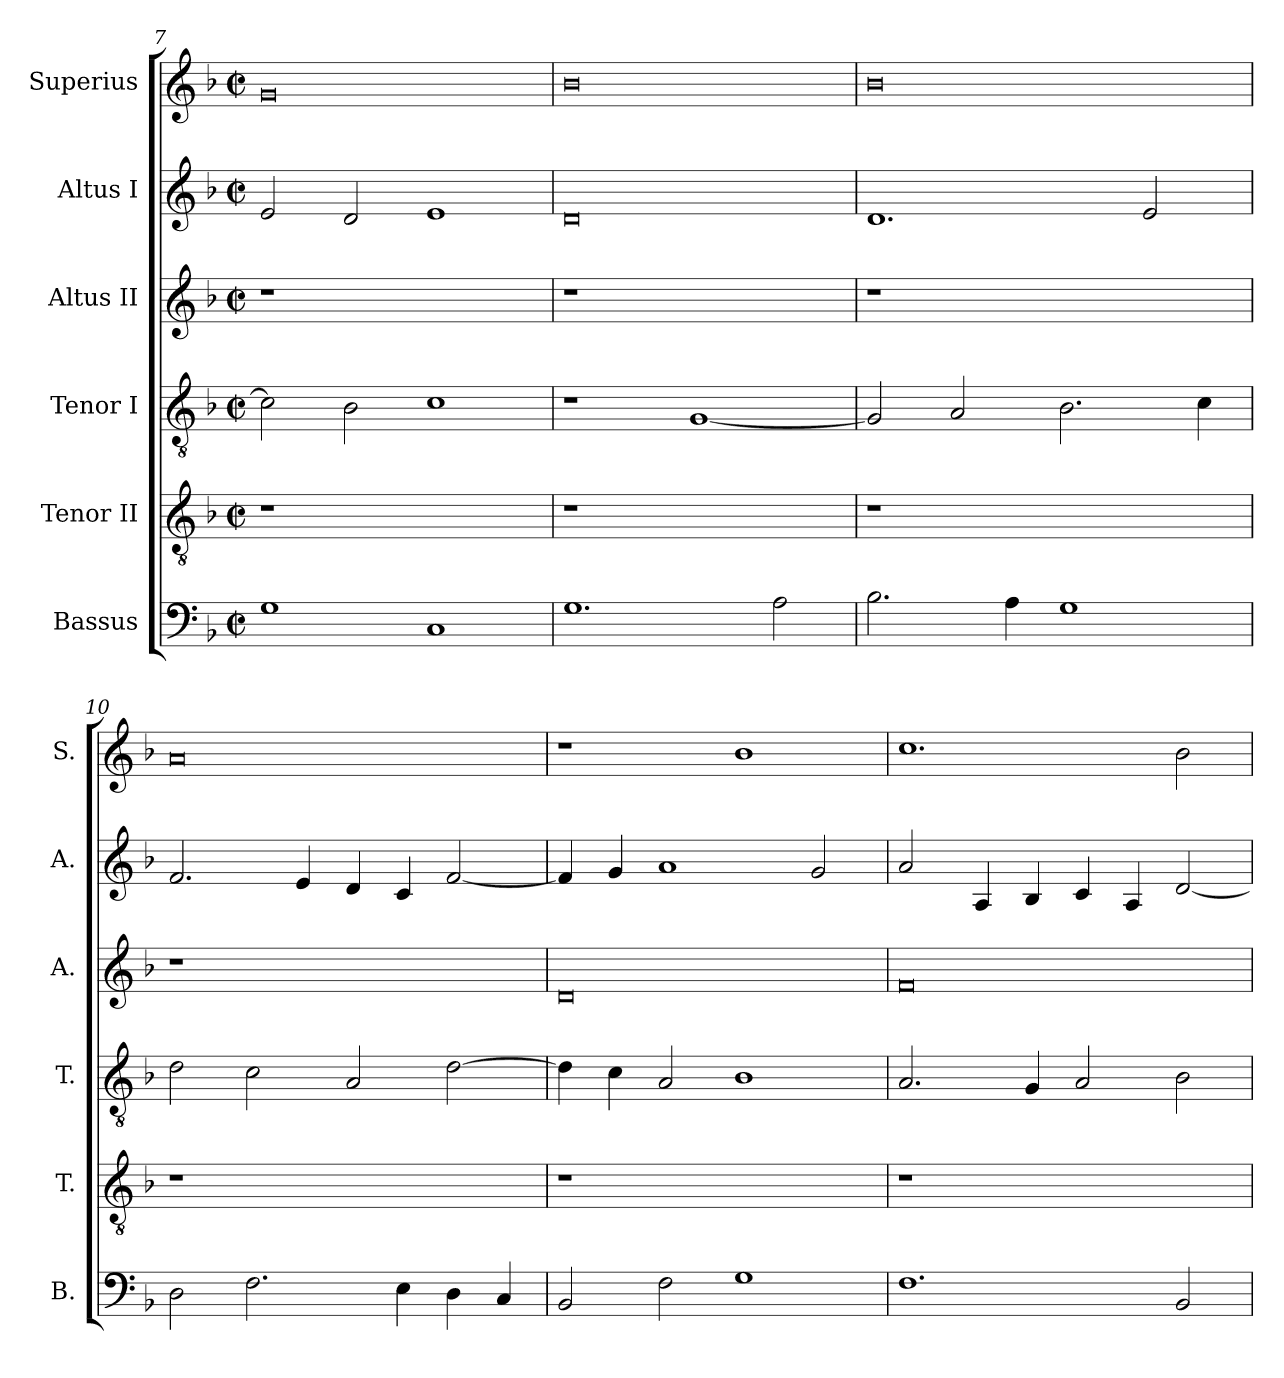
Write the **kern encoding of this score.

**kern	**kern	**kern	**kern	**kern	**kern
*part6	*part5	*part4	*part3	*part2	*part1
*staff6	*staff5	*staff4	*staff3	*staff2	*staff1
*I"Bassus	*I"Tenor II	*I"Tenor I	*I"Altus II	*I"Altus I	*I"Superius
*I'B.	*I'T.	*I'T.	*I'A.	*I'A.	*I'S.
*clefF4	*clefGv2	*clefGv2	*clefG2	*clefG2	*clefG2
*	*ITrd7c12	*ITrd7c12	*	*	*
*k[b-]	*k[b-]	*k[b-]	*k[b-]	*k[b-]	*k[b-]
*F:	*F:	*F:	*F:	*F:	*F:
*M2/2	*M2/2	*M2/2	*M2/2	*M2/2	*M2/2
*met(c|)	*met(c|)	*met(c|)	*met(c|)	*met(c|)	*met(c|)
=7	=7	=7	=7	=7	=7
!	!LO:N:vis=1	!	!LO:N:vis=1	!	!
1Gi	1r	2Ci\]	1r	2ei/	0gi
.	.	2BB-i\	.	2di/	.
1Ci	1ryy	1Ci	1ryy	1ei	.
=8	=8	=8	=8	=8	=8
!	!LO:N:vis=1	!	!LO:N:vis=1	!	!
1.Gi	1r	1r	1r	0di	0b-i
.	1ryy	[<1GGi	1ryy	.	.
2Ai\	.	.	.	.	.
=9	=9	=9	=9	=9	=9
!	!LO:N:vis=1	!	!LO:N:vis=1	!	!
2.B-i\	1r	2GGi/]	1r	1.di	0b-i
.	.	2AAi/	.	.	.
4Ai\	.	.	.	.	.
1Gi	1ryy	2.BB-i\	1ryy	.	.
.	.	.	.	2ei/	.
.	.	4Ci\	.	.	.
=10	=10	=10	=10	=10	=10
!	!LO:N:vis=1	!	!LO:N:vis=1	!	!
2Di\	1r	2Di\	1r	2.fi/	0ai
2.Fi\	.	2Ci\	.	.	.
.	.	.	.	4ei/	.
.	1ryy	2AAi/	1ryy	4di/	.
4Ei\	.	.	.	4ci/	.
4Di\	.	[>2Di\	.	[<2fi/	.
4Ci/	.	.	.	.	.
!!LO:PB:g=z
=11	=11	=11	=11	=11	=11
!	!LO:N:vis=1	!	!	!	!
2BB-i/	1r	4Di\]	0di	4fi/]	1r
.	.	4Ci\	.	4gi/	.
2Fi\	.	2AAi/	.	1ai	.
1Gi	1ryy	1BB-i	.	.	1b-i
.	.	.	.	2gi/	.
=12	=12	=12	=12	=12	=12
!	!LO:N:vis=1	!	!	!	!
1.Fi	1r	2.AAi/	0fi	2ai/	1.cci
.	.	.	.	4Ai/	.
.	.	4GGi/	.	4B-i/	.
.	1ryy	2AAi/	.	4ci/	.
.	.	.	.	4Ai/	.
2BB-i/	.	2BB-i\	.	[<2di/	2b-i\
=	=	=	=	=	=
*-	*-	*-	*-	*-	*-
